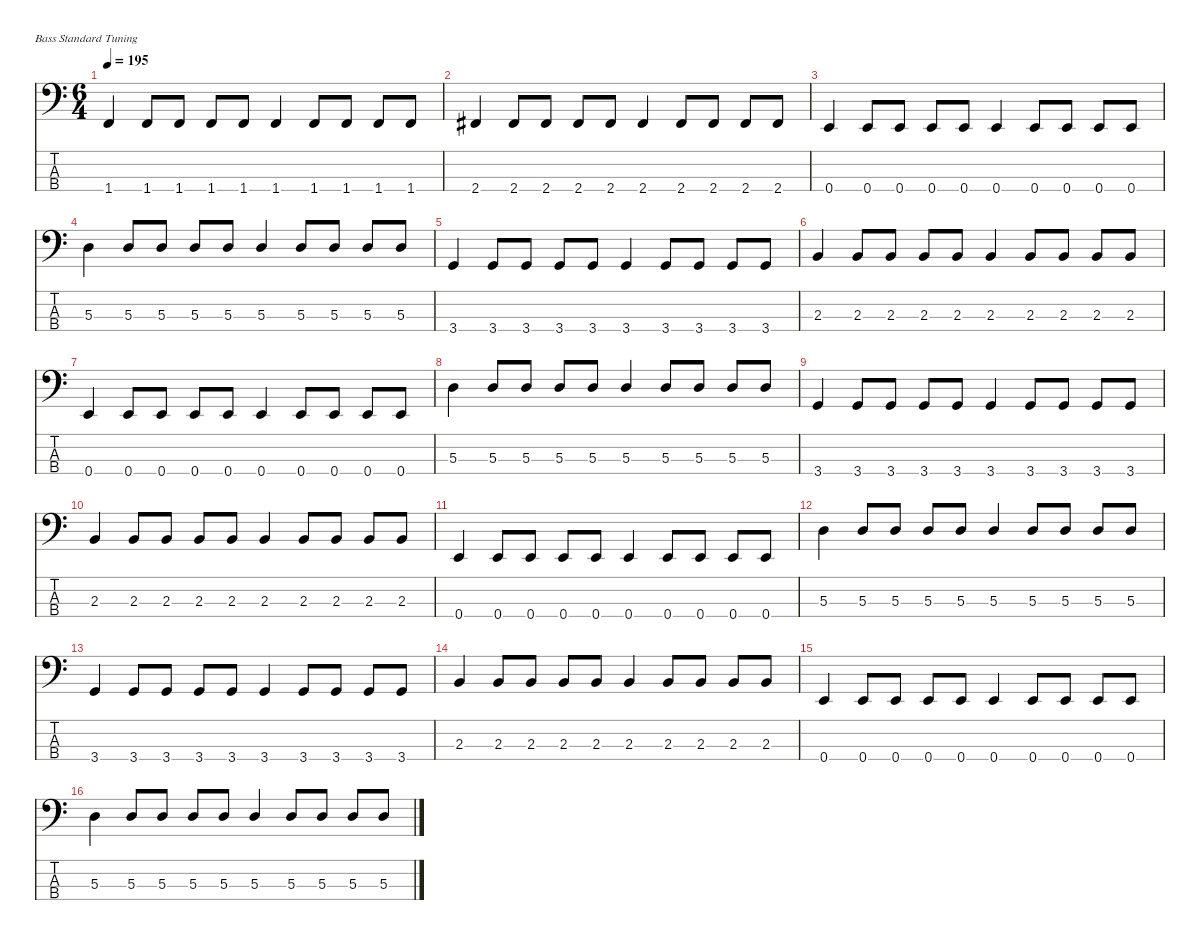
\defaultSystemsLayout 4
\hideDynamics
\bracketExtendMode nobrackets
\singleTrackTrackNamePolicy hidden
\multiTrackTrackNamePolicy hidden
\firstSystemTrackNameMode fullname
\firstSystemTrackNameOrientation horizontal
\otherSystemsTrackNameOrientation horizontal
\track ("Bass" "el.bs.") {instrument electricbassfinger}
\staff {score tabs}
\tuning (G2 D2 A1 E1)
\ts (6 4)
\tempo 195
\clef f4
\ks c
1.4.4{dy f beam Up} 1.4.8{beam Up} 1.4.8{beam Up} 1.4.8{beam Up} 1.4.8{beam Up} 1.4.4{beam Up} 1.4.8{beam Up} 1.4.8{beam Up} 1.4.8{beam Up} 1.4.8{beam Up} |
2.4{acc #}.4{beam Up} 2.4{acc #}.8{beam Up} 2.4{acc #}.8{beam Up} 2.4{acc #}.8{beam Up} 2.4{acc #}.8{beam Up} 2.4{acc #}.4{beam Up} 2.4{acc #}.8{beam Up} 2.4{acc #}.8{beam Up} 2.4{acc #}.8{beam Up} 2.4{acc #}.8{beam Up} |
0.4.4{beam Up} 0.4.8{beam Up} 0.4.8{beam Up} 0.4.8{beam Up} 0.4.8{beam Up} 0.4.4{beam Up} 0.4.8{beam Up} 0.4.8{beam Up} 0.4.8{beam Up} 0.4.8{beam Up} |
5.3.4{beam Down} 5.3.8{beam Up} 5.3.8{beam Up} 5.3.8{beam Up} 5.3.8{beam Up} 5.3.4{beam Up} 5.3.8{beam Up} 5.3.8{beam Up} 5.3.8{beam Up} 5.3.8{beam Up} |
3.4.4{beam Up} 3.4.8{beam Up} 3.4.8{beam Up} 3.4.8{beam Up} 3.4.8{beam Up} 3.4.4{beam Up} 3.4.8{beam Up} 3.4.8{beam Up} 3.4.8{beam Up} 3.4.8{beam Up} |
2.3.4{beam Up} 2.3.8{beam Up} 2.3.8{beam Up} 2.3.8{beam Up} 2.3.8{beam Up} 2.3.4{beam Up} 2.3.8{beam Up} 2.3.8{beam Up} 2.3.8{beam Up} 2.3.8{beam Up} |
0.4.4{beam Up} 0.4.8{beam Up} 0.4.8{beam Up} 0.4.8{beam Up} 0.4.8{beam Up} 0.4.4{beam Up} 0.4.8{beam Up} 0.4.8{beam Up} 0.4.8{beam Up} 0.4.8{beam Up} |
5.3.4{beam Down} 5.3.8{beam Up} 5.3.8{beam Up} 5.3.8{beam Up} 5.3.8{beam Up} 5.3.4{beam Up} 5.3.8{beam Up} 5.3.8{beam Up} 5.3.8{beam Up} 5.3.8{beam Up} |
3.4.4{beam Up} 3.4.8{beam Up} 3.4.8{beam Up} 3.4.8{beam Up} 3.4.8{beam Up} 3.4.4{beam Up} 3.4.8{beam Up} 3.4.8{beam Up} 3.4.8{beam Up} 3.4.8{beam Up} |
2.3.4{beam Up} 2.3.8{beam Up} 2.3.8{beam Up} 2.3.8{beam Up} 2.3.8{beam Up} 2.3.4{beam Up} 2.3.8{beam Up} 2.3.8{beam Up} 2.3.8{beam Up} 2.3.8{beam Up} |
0.4.4{beam Up} 0.4.8{beam Up} 0.4.8{beam Up} 0.4.8{beam Up} 0.4.8{beam Up} 0.4.4{beam Up} 0.4.8{beam Up} 0.4.8{beam Up} 0.4.8{beam Up} 0.4.8{beam Up} |
5.3.4{beam Down} 5.3.8{beam Up} 5.3.8{beam Up} 5.3.8{beam Up} 5.3.8{beam Up} 5.3.4{beam Up} 5.3.8{beam Up} 5.3.8{beam Up} 5.3.8{beam Up} 5.3.8{beam Up} |
3.4.4{beam Up} 3.4.8{beam Up} 3.4.8{beam Up} 3.4.8{beam Up} 3.4.8{beam Up} 3.4.4{beam Up} 3.4.8{beam Up} 3.4.8{beam Up} 3.4.8{beam Up} 3.4.8{beam Up} |
2.3.4{beam Up} 2.3.8{beam Up} 2.3.8{beam Up} 2.3.8{beam Up} 2.3.8{beam Up} 2.3.4{beam Up} 2.3.8{beam Up} 2.3.8{beam Up} 2.3.8{beam Up} 2.3.8{beam Up} |
0.4.4{beam Up} 0.4.8{beam Up} 0.4.8{beam Up} 0.4.8{beam Up} 0.4.8{beam Up} 0.4.4{beam Up} 0.4.8{beam Up} 0.4.8{beam Up} 0.4.8{beam Up} 0.4.8{beam Up} |
5.3.4{beam Down} 5.3.8{beam Up} 5.3.8{beam Up} 5.3.8{beam Up} 5.3.8{beam Up} 5.3.4{beam Up} 5.3.8{beam Up} 5.3.8{beam Up} 5.3.8{beam Up} 5.3.8{beam Up}
